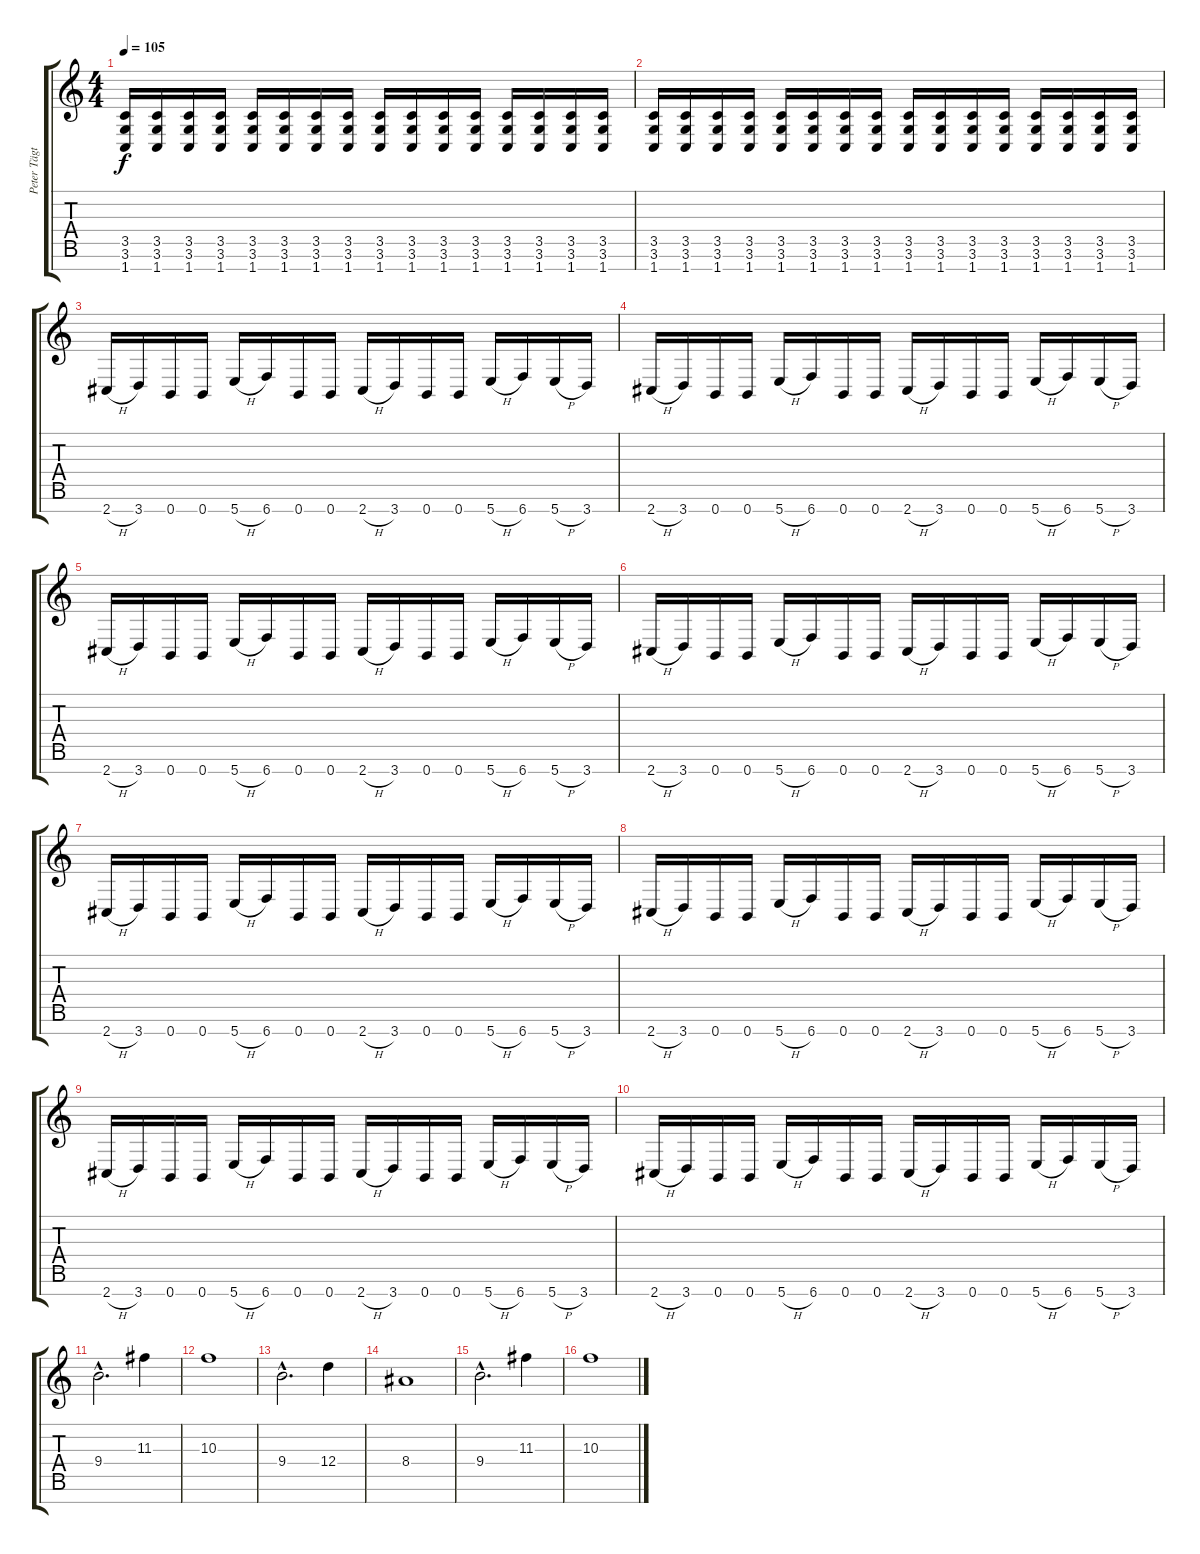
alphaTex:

\track ("Peter Tägtgren" "Peter Tägt") {instrument distortionguitar}
\staff {score tabs}
\tuning (E4 B3 G3 D3 A2 E2 B1) {hide}
\ts (4 4)
\tempo 105
\clef g2
\ks c
(3.5 3.6 1.7).16{dy f instrument distortionguitar} (3.5 3.6 1.7).16 (3.5 3.6 1.7).16 (3.5 3.6 1.7).16 (3.5 3.6 1.7).16 (3.5 3.6 1.7).16 (3.5 3.6 1.7).16 (3.5 3.6 1.7).16 (3.5 3.6 1.7).16 (3.5 3.6 1.7).16 (3.5 3.6 1.7).16 (3.5 3.6 1.7).16 (3.5 3.6 1.7).16 (3.5 3.6 1.7).16 (3.5 3.6 1.7).16 (3.5 3.6 1.7).16 |
(3.5 3.6 1.7).16 (3.5 3.6 1.7).16 (3.5 3.6 1.7).16 (3.5 3.6 1.7).16 (3.5 3.6 1.7).16 (3.5 3.6 1.7).16 (3.5 3.6 1.7).16 (3.5 3.6 1.7).16 (3.5 3.6 1.7).16 (3.5 3.6 1.7).16 (3.5 3.6 1.7).16 (3.5 3.6 1.7).16 (3.5 3.6 1.7).16 (3.5 3.6 1.7).16 (3.5 3.6 1.7).16 (3.5 3.6 1.7).16 |
2.7{h}.16 3.7.16 0.7.16 0.7.16 5.7{h}.16 6.7.16 0.7.16 0.7.16 2.7{h}.16 3.7.16 0.7.16 0.7.16 5.7{h}.16 6.7.16 5.7{h}.16 3.7.16 |
2.7{h}.16 3.7.16 0.7.16 0.7.16 5.7{h}.16 6.7.16 0.7.16 0.7.16 2.7{h}.16 3.7.16 0.7.16 0.7.16 5.7{h}.16 6.7.16 5.7{h}.16 3.7.16 |
2.7{h}.16 3.7.16 0.7.16 0.7.16 5.7{h}.16 6.7.16 0.7.16 0.7.16 2.7{h}.16 3.7.16 0.7.16 0.7.16 5.7{h}.16 6.7.16 5.7{h}.16 3.7.16 |
2.7{h}.16 3.7.16 0.7.16 0.7.16 5.7{h}.16 6.7.16 0.7.16 0.7.16 2.7{h}.16 3.7.16 0.7.16 0.7.16 5.7{h}.16 6.7.16 5.7{h}.16 3.7.16 |
2.7{h}.16 3.7.16 0.7.16 0.7.16 5.7{h}.16 6.7.16 0.7.16 0.7.16 2.7{h}.16 3.7.16 0.7.16 0.7.16 5.7{h}.16 6.7.16 5.7{h}.16 3.7.16 |
2.7{h}.16 3.7.16 0.7.16 0.7.16 5.7{h}.16 6.7.16 0.7.16 0.7.16 2.7{h}.16 3.7.16 0.7.16 0.7.16 5.7{h}.16 6.7.16 5.7{h}.16 3.7.16 |
2.7{h}.16 3.7.16 0.7.16 0.7.16 5.7{h}.16 6.7.16 0.7.16 0.7.16 2.7{h}.16 3.7.16 0.7.16 0.7.16 5.7{h}.16 6.7.16 5.7{h}.16 3.7.16 |
2.7{h}.16 3.7.16 0.7.16 0.7.16 5.7{h}.16 6.7.16 0.7.16 0.7.16 2.7{h}.16 3.7.16 0.7.16 0.7.16 5.7{h}.16 6.7.16 5.7{h}.16 3.7.16 |
9.4{hac}.2{d} 11.3.4 |
10.3.1 |
9.4{hac}.2{d} 12.4.4 |
8.4.1 |
9.4{hac}.2{d} 11.3.4 |
10.3.1
